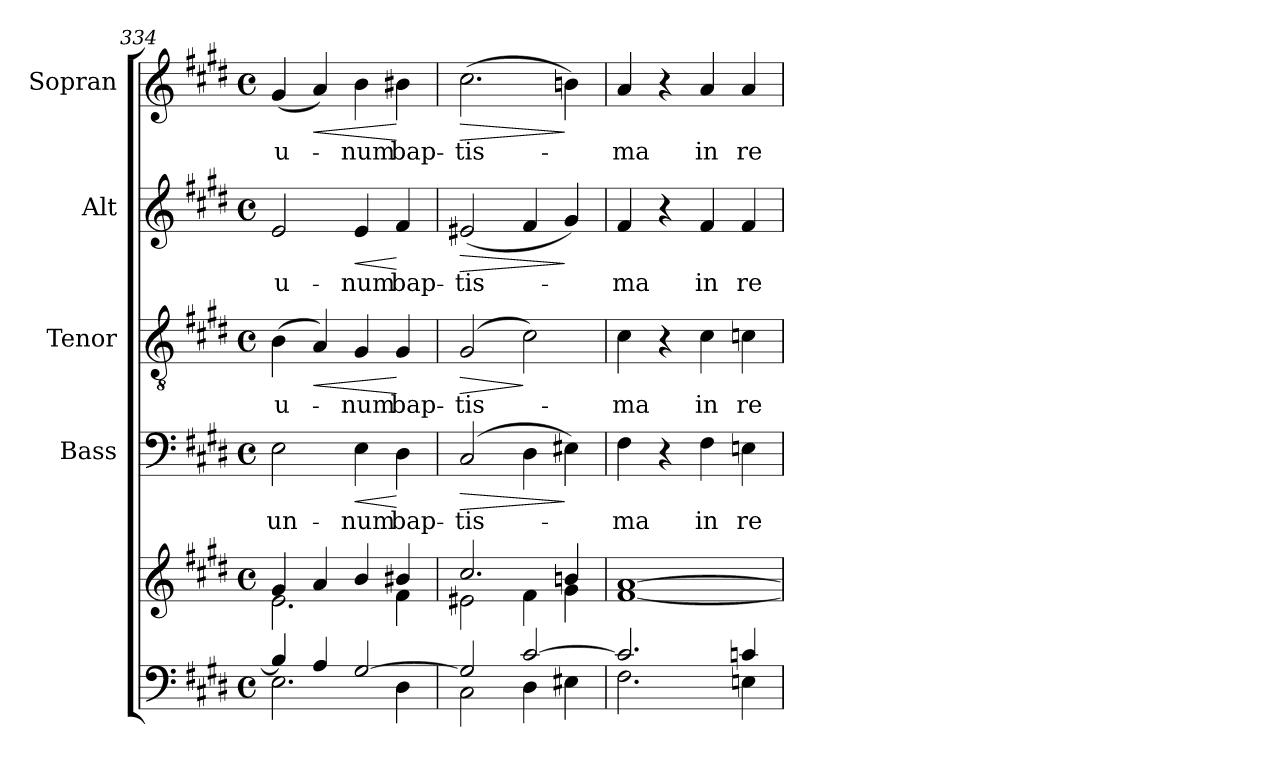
**kern	**kern	**kern	**text	**dynam	**kern	**text	**dynam	**kern	**text	**dynam	**kern	**text	**dynam
*part5	*part5	*part4	*part4	*part4	*part3	*part3	*part3	*part2	*part2	*part2	*part1	*part1	*part1
*staff6	*staff5	*staff4	*staff4	*staff4	*staff3	*staff3	*staff3	*staff2	*staff2	*staff2	*staff1	*staff1	*staff1
*	*	*I"Bass	*	*	*I"Tenor	*	*	*I"Alt	*	*	*I"Sopran	*	*
*	*	*I'B.	*	*	*I'T.	*	*	*I'A.	*	*	*I'S.	*	*
*clefF4	*clefG2	*clefF4	*	*	*clefGv2	*	*	*clefG2	*	*	*clefG2	*	*
*k[f#c#g#d#]	*k[f#c#g#d#]	*k[f#c#g#d#]	*	*	*k[f#c#g#d#]	*	*	*k[f#c#g#d#]	*	*	*k[f#c#g#d#]	*	*
*E:	*E:	*E:	*	*	*E:	*	*	*E:	*	*	*E:	*	*
*M4/4	*M4/4	*M4/4	*	*	*M4/4	*	*	*M4/4	*	*	*M4/4	*	*
*met(c)	*met(c)	*met(c)	*	*	*met(c)	*	*	*met(c)	*	*	*met(c)	*	*
=334	=334	=334	=334	=334	=334	=334	=334	=334	=334	=334	=334	=334	=334
*^	*^	*	*	*	*	*	*	*	*	*	*	*	*
!	!	!	!	!	!LO:LY:b	!	!	!LO:LY:b	!	!	!LO:LY:b	!	!	!LO:LY:b	!
4B/]	2.E\	4g#/	2.e\	2E\	un-	.	(>4B\	u-	.	2e/	u-	.	(<4g#/	u-	.
!	!	!	!	!	!	!	!	!	!LO:HP:b	!	!	!	!	!	!LO:HP:b
4A/	.	4a/	.	.	.	.	4A/)	.	<	.	.	.	4a/)	.	<
!	!	!	!	!	!LO:LY:b	!LO:HP:b	!	!LO:LY:b	!	!	!LO:LY:b	!LO:HP:b	!	!LO:LY:b	!
[>2G#/	.	4b/	.	4E\	-num	<	4G#/	-num	.	4e/	-num	<	4b\	-num	.
!	!	!	!	!	!LO:LY:b	!	!	!LO:LY:b	!	!	!LO:LY:b	!	!	!LO:LY:b	!
.	4D#\	4b#X/	4f#\	4D#\	bap-	[	4G#/	bap-	[	4f#/	bap-	[	4b#X\	bap-	[
!!LO:PB:g=z
=335	=335	=335	=335	=335	=335	=335	=335	=335	=335	=335	=335	=335	=335	=335	=335
!	!	!	!	!	!LO:LY:b	!LO:HP:b	!	!LO:LY:b	!LO:HP:b	!	!LO:LY:b	!LO:HP:b	!	!LO:LY:b	!LO:HP:b
2G#/]	2C#\	2.cc#/	2e#X\	(2C#/	-tis-	>	(2G#/	-tis-	>	(<2e#X/	-tis-	>	(>2.cc#\	-tis-	>
[>2c#/	4D#\	.	4f#\	4D#\	.	.	2c#\)	.	]	4f#/	.	.	.	.	.
.	4E#X\	4bn/	4g#\	4E#X\)	.	]	.	.	.	4g#/)	.	]	4bn\)	.	]
=336	=336	=336	=336	=336	=336	=336	=336	=336	=336	=336	=336	=336	=336	=336	=336
!	!	!	!	!	!LO:LY:b	!	!	!LO:LY:b	!	!	!LO:LY:b	!	!	!LO:LY:b	!
2.c#/]	2.F#\	[>1a	[<1f#	4F#\	-ma	.	4c#\	-ma	.	4f#/	-ma	.	4a/	-ma	.
.	.	.	.	4r	.	.	4r	.	.	4r	.	.	4r	.	.
!	!	!	!	!	!LO:LY:b	!	!	!LO:LY:b	!	!	!LO:LY:b	!	!	!LO:LY:b	!
.	.	.	.	4F#\	in	.	4c#\	in	.	4f#/	in	.	4a/	in	.
!	!	!	!	!	!LO:LY:b	!	!	!LO:LY:b	!	!	!LO:LY:b	!	!	!LO:LY:b	!
4cn/	4En\	.	.	4En\	re-	.	4cn\	re-	.	4f#/	re-	.	4a/	re-	.
*v	*v	*	*	*	*	*	*	*	*	*	*	*	*	*	*
*	*v	*v	*	*	*	*	*	*	*	*	*	*	*	*
=	=	=	=	=	=	=	=	=	=	=	=	=	=
*-	*-	*-	*-	*-	*-	*-	*-	*-	*-	*-	*-	*-	*-
